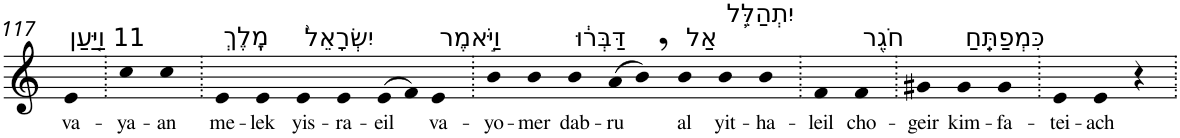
**kern	**text
*part1	*part1
*staff1	*staff1
*I"Piano	*
*I'Pno	*
!!LO:PB:g=z
*clefG2	*
*k[]	*
=117	=117
!LO:TX:a:t=11 וַיַּ֤עַן	!
!	!LO:LY:b
4e	va-
=118.	=118.
!	!LO:LY:b
4cc	-ya-
!	!LO:LY:b
4cc	-an
=119.	=119.
!LO:TX:a:t=מֶֽלֶךְ	!
!	!LO:LY:b
4e	me-
!	!LO:LY:b
4e	-lek
!LO:TX:a:t=יִשְׂרָאֵל֙	!
!	!LO:LY:b
4e	yis-
!	!LO:LY:b
4e	-ra-
!	!LO:LY:b
(>8e	-eil
8f)	.
!LO:TX:a:t=וַיֹּ֣אמֶר	!
!	!LO:LY:b
4e	va-
=120.	=120.
!	!LO:LY:b
4b	-yo-
!	!LO:LY:b
4b	-mer
!LO:TX:a:t=דַּבְּר֔וּ	!
!	!LO:LY:b
4b	dab-
!	!LO:LY:b
(>8a	-ru
8b,)	.
!LO:TX:a:t=אַל	!
!	!LO:LY:b
4b	al
!LO:TX:a:t=יִתְהַלֵּ֥ל	!
!	!LO:LY:b
4b	yit-
!	!LO:LY:b
4b	-ha-
=121.	=121.
!	!LO:LY:b
4f	-leil
!LO:TX:a:t=חֹגֵ֖ר	!
!	!LO:LY:b
4f	cho-
=122.	=122.
!	!LO:LY:b
4g#X	-geir
!LO:TX:a:t=כִּמְפַתֵּֽחַ	!
!	!LO:LY:b
4g#	kim-
!	!LO:LY:b
4g#	-fa-
=123.	=123.
!	!LO:LY:b
4e	-tei-
!	!LO:LY:b
4e	-ach
4r	.
=.	=.
*-	*-
